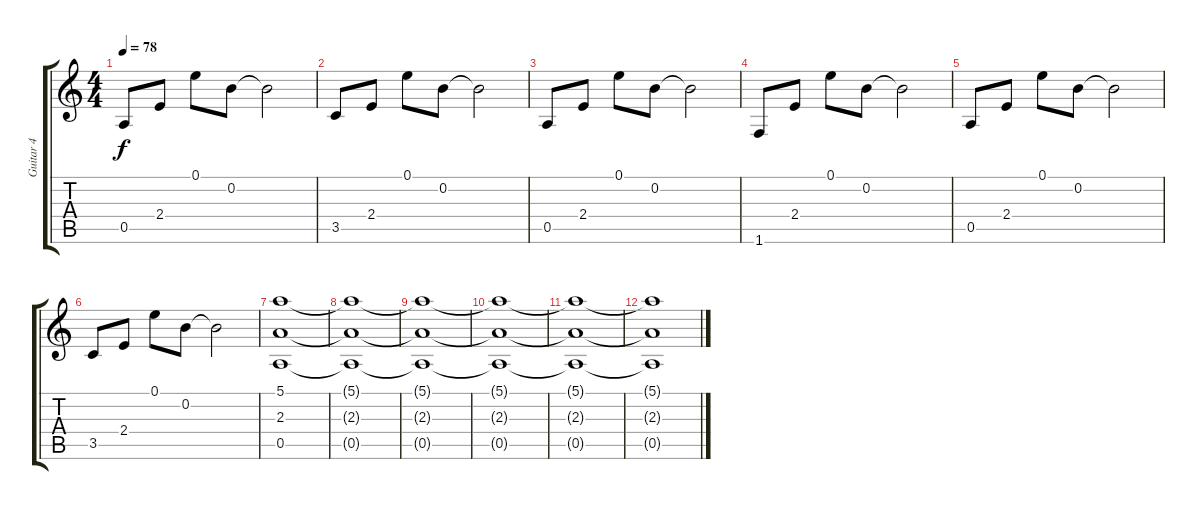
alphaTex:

\track ("Guitar 4" "Guitar 4") {instrument distortionguitar}
\staff {score tabs}
\tuning (E4 B3 G3 D3 A2 E2) {hide}
\ts (4 4)
\tempo 78
\clef g2
\ks c
0.5.8{dy f} 2.4.8 0.1.8 0.2.8 0.2{t}.2 |
3.5.8 2.4.8 0.1.8 0.2.8 0.2{t}.2 |
0.5.8 2.4.8 0.1.8 0.2.8 0.2{t}.2 |
1.6.8 2.4.8 0.1.8 0.2.8 0.2{t}.2 |
0.5.8 2.4.8 0.1.8 0.2.8 0.2{t}.2 |
3.5.8 2.4.8 0.1.8 0.2.8 0.2{t}.2 |
(5.1 2.3 0.5).1 |
(5.1{t} 2.3{t} 0.5{t}).1 |
(5.1{t} 2.3{t} 0.5{t}).1 |
(5.1{t} 2.3{t} 0.5{t}).1 |
(5.1{t} 2.3{t} 0.5{t}).1 |
(5.1{t} 2.3{t} 0.5{t}).1
